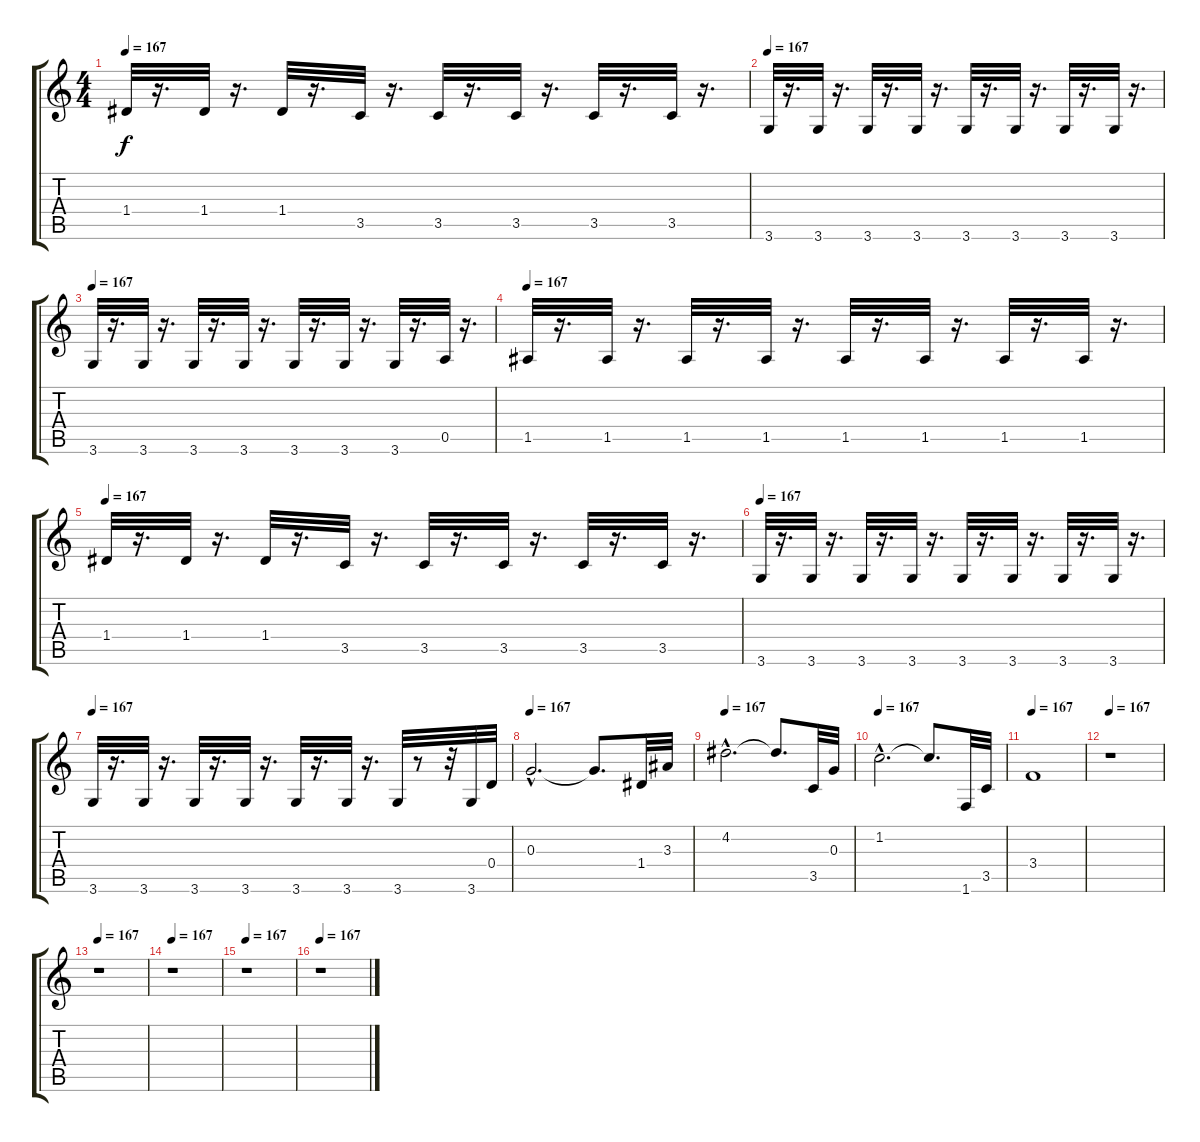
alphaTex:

\track "" {instrument distortionguitar}
\staff {score tabs}
\tuning (E4 B3 G3 D3 A2 E2) {hide}
\ts (4 4)
\tempo 167
\clef g2
\ks c
1.4.32{dy f} r.16{d} 1.4.32 r.16{d} 1.4.32 r.16{d} 3.5.32 r.16{d} 3.5.32 r.16{d} 3.5.32 r.16{d} 3.5.32 r.16{d} 3.5.32 r.16{d} |
\tempo 167
3.6.32 r.16{d} 3.6.32 r.16{d} 3.6.32 r.16{d} 3.6.32 r.16{d} 3.6.32 r.16{d} 3.6.32 r.16{d} 3.6.32 r.16{d} 3.6.32 r.16{d} |
\tempo 167
3.6.32 r.16{d} 3.6.32 r.16{d} 3.6.32 r.16{d} 3.6.32 r.16{d} 3.6.32 r.16{d} 3.6.32 r.16{d} 3.6.32 r.16{d} 0.5.32 r.16{d} |
\tempo 167
1.5.32 r.16{d} 1.5.32 r.16{d} 1.5.32 r.16{d} 1.5.32 r.16{d} 1.5.32 r.16{d} 1.5.32 r.16{d} 1.5.32 r.16{d} 1.5.32 r.16{d} |
\tempo 167
1.4.32 r.16{d} 1.4.32 r.16{d} 1.4.32 r.16{d} 3.5.32 r.16{d} 3.5.32 r.16{d} 3.5.32 r.16{d} 3.5.32 r.16{d} 3.5.32 r.16{d} |
\tempo 167
3.6.32 r.16{d} 3.6.32 r.16{d} 3.6.32 r.16{d} 3.6.32 r.16{d} 3.6.32 r.16{d} 3.6.32 r.16{d} 3.6.32 r.16{d} 3.6.32 r.16{d} |
\tempo 167
3.6.32 r.16{d} 3.6.32 r.16{d} 3.6.32 r.16{d} 3.6.32 r.16{d} 3.6.32 r.16{d} 3.6.32 r.16{d} 3.6.32 r.8 r.32 3.6.32 0.4.32 |
\tempo 167
0.3{hac}.2{d} 0.3{t}.8{d} 1.4.32 3.3.32 |
\tempo 167
4.2{hac}.2{d} 4.2{t}.8{d} 3.5.32 0.3.32 |
\tempo 167
1.2{hac}.2{d} 1.2{t}.8{d} 1.6.32 3.5.32 |
\tempo 167
3.4.1 |
\tempo 167
r.1 |
\tempo 167
r.1 |
\tempo 167
r.1 |
\tempo 167
r.1 |
\tempo 167
r.1
